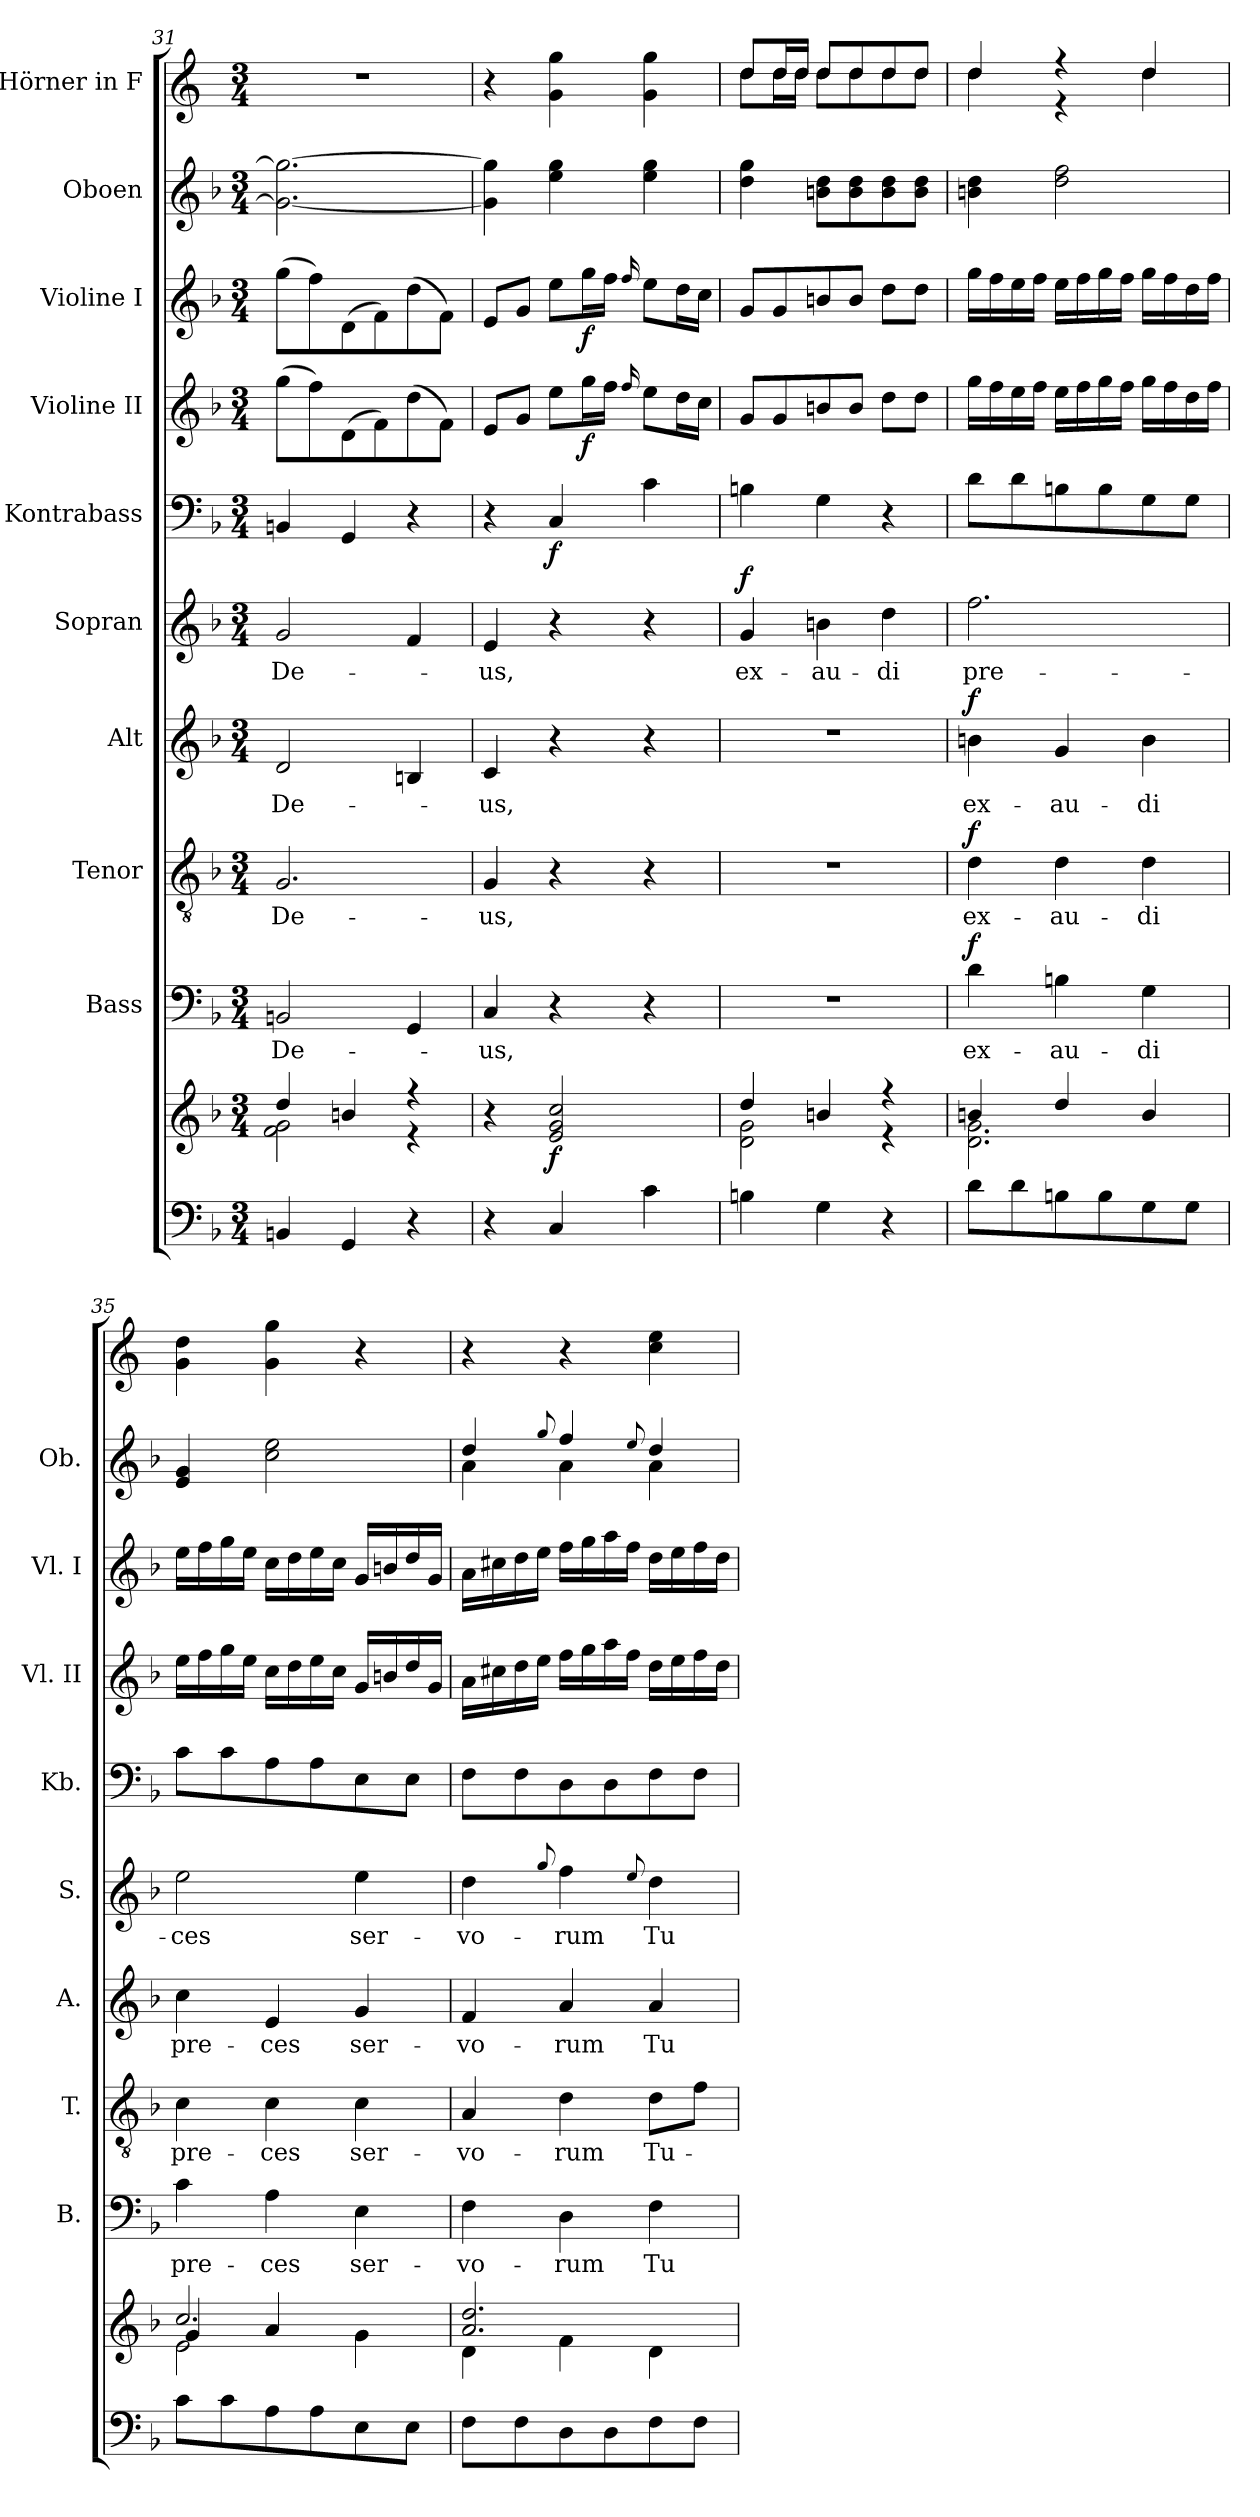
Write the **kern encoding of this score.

**kern	**kern	**dynam	**kern	**text	**dynam	**kern	**text	**dynam	**kern	**text	**dynam	**kern	**text	**dynam	**kern	**dynam	**kern	**dynam	**kern	**dynam	**kern	**kern
*part10	*part10	*part10	*part9	*part9	*part9	*part8	*part8	*part8	*part7	*part7	*part7	*part6	*part6	*part6	*part5	*part5	*part4	*part4	*part3	*part3	*part2	*part1
*staff11	*staff10	*staff10/11	*staff9	*staff9	*staff9	*staff8	*staff8	*staff8	*staff7	*staff7	*staff7	*staff6	*staff6	*staff6	*staff5	*staff5	*staff4	*staff4	*staff3	*staff3	*staff2	*staff1
*	*	*	*I"Bass	*	*	*I"Tenor	*	*	*I"Alt	*	*	*I"Sopran	*	*	*I"Kontrabass	*	*I"Violine II	*	*I"Violine I	*	*I"Oboen	*I"Hörner in F
*	*	*	*I'B.	*	*	*I'T.	*	*	*I'A.	*	*	*I'S.	*	*	*I'Kb.	*	*I'Vl. II	*	*I'Vl. I	*	*I'Ob.	*
!!LO:PB:g=z
*clefF4	*clefG2	*	*clefF4	*	*	*clefGv2	*	*	*clefG2	*	*	*clefG2	*	*	*clefF4	*	*clefG2	*	*clefG2	*	*clefG2	*clefG2
*	*	*	*	*	*	*	*	*	*	*	*	*	*	*	*ITrd7c12	*	*	*	*	*	*	*ITrd4c7
*k[b-]	*k[b-]	*	*k[b-]	*	*	*k[b-]	*	*	*k[b-]	*	*	*k[b-]	*	*	*k[b-]	*	*k[b-]	*	*k[b-]	*	*k[b-]	*k[b-]
*F:	*F:	*	*F:	*	*	*F:	*	*	*F:	*	*	*F:	*	*	*F:	*	*F:	*	*F:	*	*F:	*F:
*M3/4	*M3/4	*	*M3/4	*	*	*M3/4	*	*	*M3/4	*	*	*M3/4	*	*	*M3/4	*	*M3/4	*	*M3/4	*	*M3/4	*M3/4
=31	=31	=31	=31	=31	=31	=31	=31	=31	=31	=31	=31	=31	=31	=31	=31	=31	=31	=31	=31	=31	=31	=31
*	*^	*	*	*	*	*	*	*	*	*	*	*	*	*	*	*	*	*	*	*	*	*
!	!	!	!	!	!LO:LY:b	!	!	!LO:LY:b	!	!	!LO:LY:b	!	!	!LO:LY:b	!	!	!	!	!	!	!	!	!
4BBn/	4dd/	2f\ 2g\	.	2BBn/	De-	.	2.G/	De-	.	2d/	De-	.	2g/	De-	.	4BBBn/	.	(>8gg\L	.	(>8gg\L	.	2.g\_ 2.gg\_	2.r
.	.	.	.	.	.	.	.	.	.	.	.	.	.	.	.	.	.	8ff\)	.	8ff\)	.	.	.
4GG/	4bn/	.	.	.	.	.	.	.	.	.	.	.	.	.	.	4GGG/	.	(>8d\	.	(>8d\	.	.	.
.	.	.	.	.	.	.	.	.	.	.	.	.	.	.	.	.	.	8f\)	.	8f\)	.	.	.
4r	4r	4r	.	4GG/	.	.	.	.	.	4Bn/	.	.	4f/	.	.	4r	.	(>8dd\	.	(>8dd\	.	.	.
.	.	.	.	.	.	.	.	.	.	.	.	.	.	.	.	.	.	8f\J)	.	8f\J)	.	.	.
*	*v	*v	*	*	*	*	*	*	*	*	*	*	*	*	*	*	*	*	*	*	*	*	*
=32	=32	=32	=32	=32	=32	=32	=32	=32	=32	=32	=32	=32	=32	=32	=32	=32	=32	=32	=32	=32	=32	=32
!	!	!	!	!LO:LY:b	!	!	!LO:LY:b	!	!	!LO:LY:b	!	!	!LO:LY:b	!	!	!	!	!	!	!	!	!
4r	4r	.	4C/	-us,	.	4G/	-us,	.	4c/	-us,	.	4e/	-us,	.	4r	.	8e/L	.	8e/L	.	4g\] 4gg\]	4r
.	.	.	.	.	.	.	.	.	.	.	.	.	.	.	.	.	8g/J	.	8g/J	.	.	.
!	!	!LO:DY:b	!	!	!	!	!	!	!	!	!	!	!	!	!	!LO:DY:b	!	!	!	!	!	!
4C/	2e/ 2g/ 2cc/	f	4r	.	.	4r	.	.	4r	.	.	4r	.	.	4CC/	f	8ee\L	.	8ee\L	.	4ee\ 4gg\	4c\ 4cc\
!	!	!	!	!	!	!	!	!	!	!	!	!	!	!	!	!	!	!LO:DY:b	!	!LO:DY:b	!	!
.	.	.	.	.	.	.	.	.	.	.	.	.	.	.	.	.	16gg\L	f	16gg\L	f	.	.
.	.	.	.	.	.	.	.	.	.	.	.	.	.	.	.	.	16ff\JJ	.	16ff\JJ	.	.	.
.	.	.	.	.	.	.	.	.	.	.	.	.	.	.	.	.	16qqff/	.	16qqff/	.	.	.
4c\	.	.	4r	.	.	4r	.	.	4r	.	.	4r	.	.	4C\	.	8ee\L	.	8ee\L	.	4ee\ 4gg\	4c\ 4cc\
.	.	.	.	.	.	.	.	.	.	.	.	.	.	.	.	.	16dd\L	.	16dd\L	.	.	.
.	.	.	.	.	.	.	.	.	.	.	.	.	.	.	.	.	16cc\JJ	.	16cc\JJ	.	.	.
=33	=33	=33	=33	=33	=33	=33	=33	=33	=33	=33	=33	=33	=33	=33	=33	=33	=33	=33	=33	=33	=33	=33
*	*^	*	*	*	*	*	*	*	*	*	*	*	*	*	*	*	*	*	*	*	*	*
!	!	!	!	!	!	!	!	!	!	!	!	!	!	!LO:LY:b	!LO:DY:a	!	!	!	!	!	!	!	!
*	*	*	*	*	*	*	*	*	*	*	*	*	*	*	*	*	*	*	*	*	*	*	*^
4Bn\	4dd/	2d\ 2g\	.	2.r	.	.	2.r	.	.	2.r	.	.	4g/	ex-	f	4BBn\	.	8g/L	.	8g/L	.	4dd\ 4gg\	8g/L	8g\L
.	.	.	.	.	.	.	.	.	.	.	.	.	.	.	.	.	.	8g/	.	8g/	.	.	16g/L	16g\L
.	.	.	.	.	.	.	.	.	.	.	.	.	.	.	.	.	.	.	.	.	.	.	16g/JJ	16g\JJ
!	!	!	!	!	!	!	!	!	!	!	!	!	!	!LO:LY:b	!	!	!	!	!	!	!	!	!	!
4G\	4bn/	.	.	.	.	.	.	.	.	.	.	.	4bn\	-au-	.	4GG\	.	8bn/	.	8bn/	.	8bn\ 8dd\L	8g/L	8g\L
.	.	.	.	.	.	.	.	.	.	.	.	.	.	.	.	.	.	8b/J	.	8b/J	.	8b\ 8dd\	8g/	8g\
!	!	!	!	!	!	!	!	!	!	!	!	!	!	!LO:LY:b	!	!	!	!	!	!	!	!	!	!
4r	4r	4r	.	.	.	.	.	.	.	.	.	.	4dd\	-di	.	4r	.	8dd\L	.	8dd\L	.	8b\ 8dd\	8g/	8g\
.	.	.	.	.	.	.	.	.	.	.	.	.	.	.	.	.	.	8dd\J	.	8dd\J	.	8b\ 8dd\J	8g/J	8g\J
=34	=34	=34	=34	=34	=34	=34	=34	=34	=34	=34	=34	=34	=34	=34	=34	=34	=34	=34	=34	=34	=34	=34	=34	=34
!	!	!	!	!	!LO:LY:b	!LO:DY:a	!	!LO:LY:b	!LO:DY:a	!	!LO:LY:b	!LO:DY:a	!	!LO:LY:b	!	!	!	!	!	!	!	!	!	!
8d\L	4bn/	2.d\ 2.g\	.	4d\	ex-	f	4d\	ex-	f	4bn\	ex-	f	2.ff\	pre-	.	8D\L	.	16gg\LL	.	16gg\LL	.	4bn\ 4dd\	4g/	4g\
.	.	.	.	.	.	.	.	.	.	.	.	.	.	.	.	.	.	16ff\	.	16ff\	.	.	.	.
8d\	.	.	.	.	.	.	.	.	.	.	.	.	.	.	.	8D\	.	16ee\	.	16ee\	.	.	.	.
.	.	.	.	.	.	.	.	.	.	.	.	.	.	.	.	.	.	16ff\JJ	.	16ff\JJ	.	.	.	.
!	!	!	!	!	!LO:LY:b	!	!	!LO:LY:b	!	!	!LO:LY:b	!	!	!	!	!	!	!	!	!	!	!	!	!
8Bn\	4dd/	.	.	4Bn\	-au-	.	4d\	-au-	.	4g/	-au-	.	.	.	.	8BBn\	.	16ee\LL	.	16ee\LL	.	2dd\ 2ff\	4r	4r
.	.	.	.	.	.	.	.	.	.	.	.	.	.	.	.	.	.	16ff\	.	16ff\	.	.	.	.
8B\	.	.	.	.	.	.	.	.	.	.	.	.	.	.	.	8BB\	.	16gg\	.	16gg\	.	.	.	.
.	.	.	.	.	.	.	.	.	.	.	.	.	.	.	.	.	.	16ff\JJ	.	16ff\JJ	.	.	.	.
!	!	!	!	!	!LO:LY:b	!	!	!LO:LY:b	!	!	!LO:LY:b	!	!	!	!	!	!	!	!	!	!	!	!	!
8G\	4b/	.	.	4G\	-di	.	4d\	-di	.	4b\	-di	.	.	.	.	8GG\	.	16gg\LL	.	16gg\LL	.	.	4g/	4g\
.	.	.	.	.	.	.	.	.	.	.	.	.	.	.	.	.	.	16ff\	.	16ff\	.	.	.	.
8G\J	.	.	.	.	.	.	.	.	.	.	.	.	.	.	.	8GG\J	.	16dd\	.	16dd\	.	.	.	.
.	.	.	.	.	.	.	.	.	.	.	.	.	.	.	.	.	.	16ff\JJ	.	16ff\JJ	.	.	.	.
*	*	*	*	*	*	*	*	*	*	*	*	*	*	*	*	*	*	*	*	*	*	*	*v	*v
!!LO:PB:g=z
=35	=35	=35	=35	=35	=35	=35	=35	=35	=35	=35	=35	=35	=35	=35	=35	=35	=35	=35	=35	=35	=35	=35	=35
*	*	*^	*	*	*	*	*	*	*	*	*	*	*	*	*	*	*	*	*	*	*	*	*
!	!	!	!	!	!	!LO:LY:b	!	!	!LO:LY:b	!	!	!LO:LY:b	!	!	!LO:LY:b	!	!	!	!	!	!	!	!	!
8c\L	2.cc/	2e\	4g/	.	4c\	pre-	.	4c\	pre-	.	4cc\	pre-	.	2ee\	-ces	.	8C\L	.	16ee\LL	.	16ee\LL	.	4e/ 4g/	4c\ 4g\
.	.	.	.	.	.	.	.	.	.	.	.	.	.	.	.	.	.	.	16ff\	.	16ff\	.	.	.
8c\	.	.	.	.	.	.	.	.	.	.	.	.	.	.	.	.	8C\	.	16gg\	.	16gg\	.	.	.
.	.	.	.	.	.	.	.	.	.	.	.	.	.	.	.	.	.	.	16ee\JJ	.	16ee\JJ	.	.	.
!	!	!	!	!	!	!LO:LY:b	!	!	!LO:LY:b	!	!	!LO:LY:b	!	!	!	!	!	!	!	!	!	!	!	!
8A\	.	.	4a/	.	4A\	-ces	.	4c\	-ces	.	4e/	-ces	.	.	.	.	8AA\	.	16cc\LL	.	16cc\LL	.	2cc\ 2ee\	4c\ 4cc\
.	.	.	.	.	.	.	.	.	.	.	.	.	.	.	.	.	.	.	16dd\	.	16dd\	.	.	.
8A\	.	.	.	.	.	.	.	.	.	.	.	.	.	.	.	.	8AA\	.	16ee\	.	16ee\	.	.	.
.	.	.	.	.	.	.	.	.	.	.	.	.	.	.	.	.	.	.	16cc\JJ	.	16cc\JJ	.	.	.
!	!	!	!	!	!	!LO:LY:b	!	!	!LO:LY:b	!	!	!LO:LY:b	!	!	!LO:LY:b	!	!	!	!	!	!	!	!	!
8E\	.	4g\	4ryy	.	4E\	ser-	.	4c\	ser-	.	4g/	ser-	.	4ee\	ser-	.	8EE\	.	16g/LL	.	16g/LL	.	.	4r
.	.	.	.	.	.	.	.	.	.	.	.	.	.	.	.	.	.	.	16bn/	.	16bn/	.	.	.
8E\J	.	.	.	.	.	.	.	.	.	.	.	.	.	.	.	.	8EE\J	.	16dd/	.	16dd/	.	.	.
.	.	.	.	.	.	.	.	.	.	.	.	.	.	.	.	.	.	.	16g/JJ	.	16g/JJ	.	.	.
*	*	*v	*v	*	*	*	*	*	*	*	*	*	*	*	*	*	*	*	*	*	*	*	*	*
=36	=36	=36	=36	=36	=36	=36	=36	=36	=36	=36	=36	=36	=36	=36	=36	=36	=36	=36	=36	=36	=36	=36	=36
!	!	!	!	!	!LO:LY:b	!	!	!LO:LY:b	!	!	!LO:LY:b	!	!	!LO:LY:b	!	!	!	!	!	!	!	!	!
*	*	*	*	*	*	*	*	*	*	*	*	*	*	*	*	*	*	*	*	*	*	*^	*
8F\L	2.a/ 2.dd/	4d\	.	4F\	-vo-	.	4A/	-vo-	.	4f/	-vo-	.	4dd\	-vo-	.	8FF\L	.	16a\LL	.	16a\LL	.	4dd/	4a\	4r
.	.	.	.	.	.	.	.	.	.	.	.	.	.	.	.	.	.	16cc#X\	.	16cc#X\	.	.	.	.
8F\	.	.	.	.	.	.	.	.	.	.	.	.	.	.	.	8FF\	.	16dd\	.	16dd\	.	.	.	.
.	.	.	.	.	.	.	.	.	.	.	.	.	.	.	.	.	.	16ee\JJ	.	16ee\JJ	.	.	.	.
.	.	.	.	.	.	.	.	.	.	.	.	.	8qqgg/	.	.	.	.	.	.	.	.	8qqgg/	.	.
!	!	!	!	!	!LO:LY:b	!	!	!LO:LY:b	!	!	!LO:LY:b	!	!	!LO:LY:b	!	!	!	!	!	!	!	!	!	!
8D\	.	4f\	.	4D\	-rum	.	4d\	-rum	.	4a/	-rum	.	4ff\	-rum	.	8DD\	.	16ff\LL	.	16ff\LL	.	4ff/	4a\	4r
.	.	.	.	.	.	.	.	.	.	.	.	.	.	.	.	.	.	16gg\	.	16gg\	.	.	.	.
8D\	.	.	.	.	.	.	.	.	.	.	.	.	.	.	.	8DD\	.	16aa\	.	16aa\	.	.	.	.
.	.	.	.	.	.	.	.	.	.	.	.	.	.	.	.	.	.	16ff\JJ	.	16ff\JJ	.	.	.	.
.	.	.	.	.	.	.	.	.	.	.	.	.	8qqee/	.	.	.	.	.	.	.	.	8qqee/	.	.
!	!	!	!	!	!LO:LY:b	!	!	!LO:LY:b	!	!	!LO:LY:b	!	!	!LO:LY:b	!	!	!	!	!	!	!	!	!	!
8F\	.	4d\	.	4F\	Tu-	.	8d\L	Tu-	.	4a/	Tu-	.	4dd\	Tu-	.	8FF\	.	16dd\LL	.	16dd\LL	.	4dd/	4a\	4f\ 4a\
.	.	.	.	.	.	.	.	.	.	.	.	.	.	.	.	.	.	16ee\	.	16ee\	.	.	.	.
8F\J	.	.	.	.	.	.	8f\J	.	.	.	.	.	.	.	.	8FF\J	.	16ff\	.	16ff\	.	.	.	.
.	.	.	.	.	.	.	.	.	.	.	.	.	.	.	.	.	.	16dd\JJ	.	16dd\JJ	.	.	.	.
*	*v	*v	*	*	*	*	*	*	*	*	*	*	*	*	*	*	*	*	*	*	*	*v	*v	*
=	=	=	=	=	=	=	=	=	=	=	=	=	=	=	=	=	=	=	=	=	=	=
*-	*-	*-	*-	*-	*-	*-	*-	*-	*-	*-	*-	*-	*-	*-	*-	*-	*-	*-	*-	*-	*-	*-
